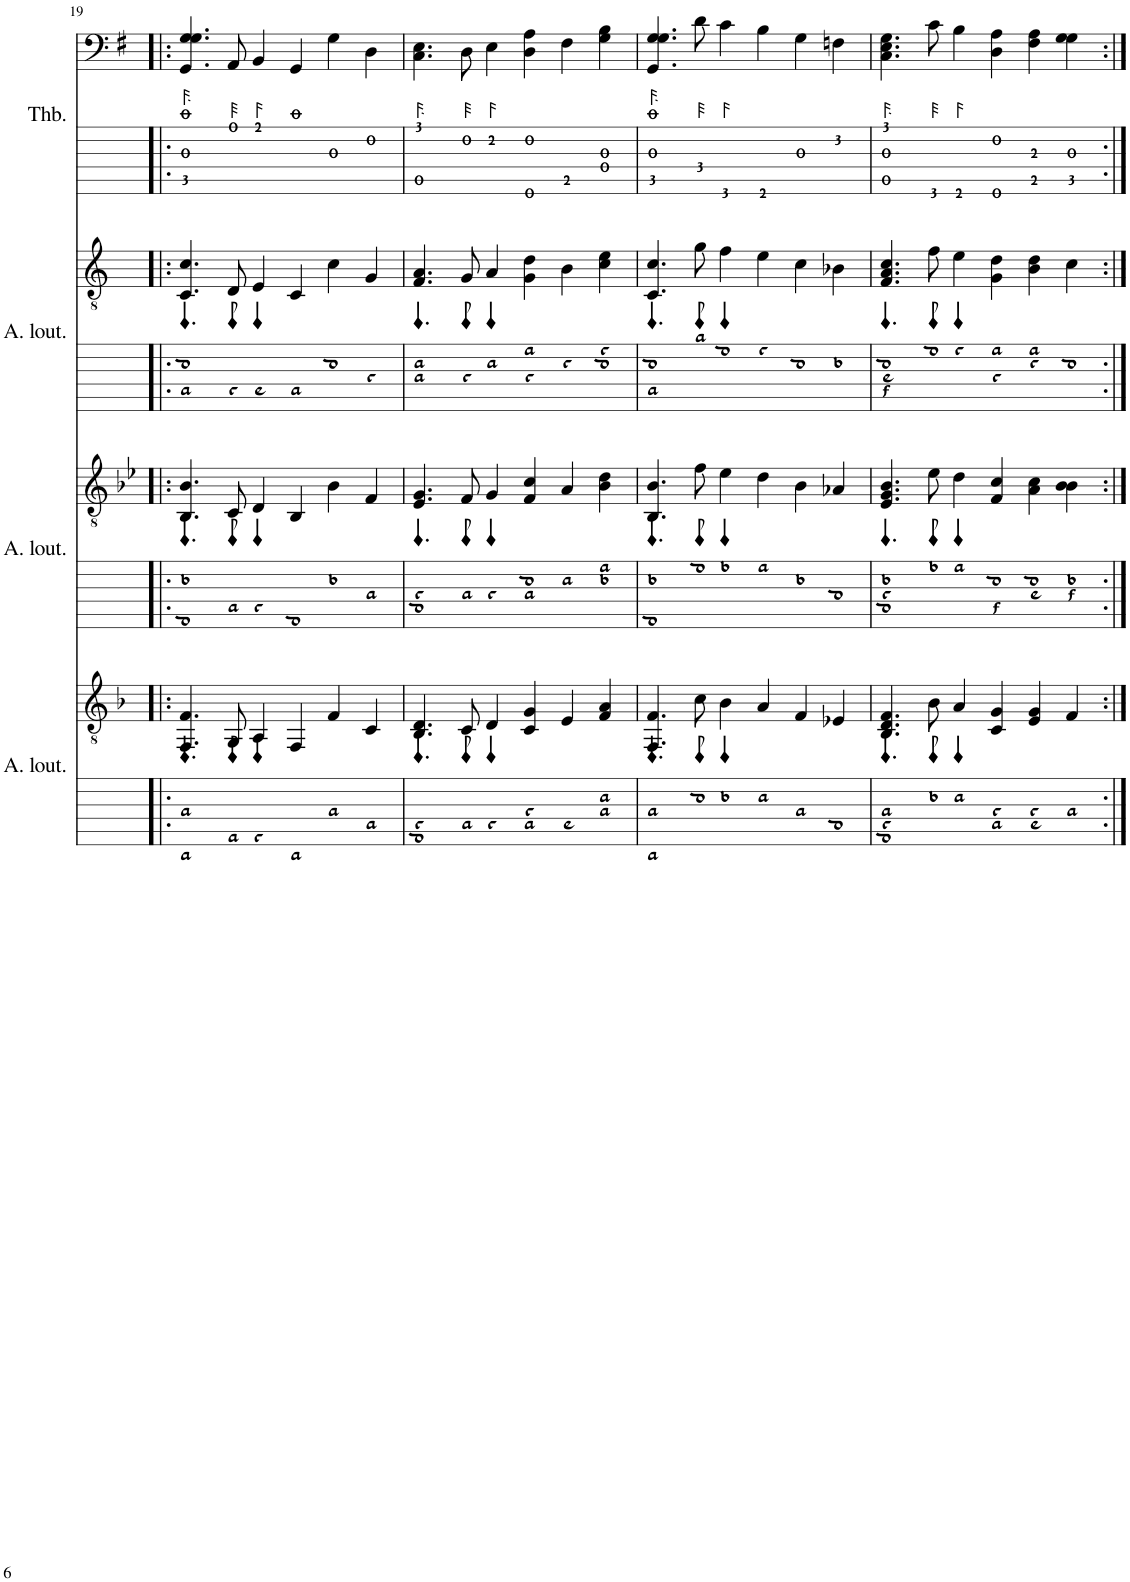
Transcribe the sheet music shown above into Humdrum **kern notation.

**kern	**kern	**kern	**kern	**kern	**kern	**kern	**kern
*part4	*part4	*part3	*part3	*part2	*part2	*part1	*part1
*staff8	*staff7	*staff6	*staff5	*staff4	*staff3	*staff2	*staff1
*I"Arciloutna	*	*I"Arciloutna	*	*I"Arciloutna	*	*I"Theorba	*
*I'A. lout.	*	*I'A. lout.	*	*I'A. lout.	*	*I'Thb.	*
!!LO:PB:g=z
*	*clefGv2	*	*clefGv2	*	*clefGv2	*	*clefF4
*k[f#]	*k[b-]	*k[f#]	*k[b-e-]	*k[]	*k[]	*k[f#]	*k[f#]
*M6/4	*M6/4	*M6/4	*M6/4	*M6/4	*M6/4	*M6/4	*M6/4
=19!|:	=19!|:	=19!|:	=19!|:	=19!|:	=19!|:	=19!|:	=19!|:
4.FF 4.F	4.FF/ 4.F/	4.BB- 4.B-	4.BB-/ 4.B-/	4.C 4.c	4.C/ 4.c/	4.GG 4.G 4.G	4.GG/ 4.G/ 4.G/
8GG	8GG/	8C	8C/	8D	8D/	8AA	8AA/
4AA	4AA/	4D	4D/	4E	4E/	4BB	4BB/
4FF	4FF/	4BB-	4BB-/	4C	4C/	4GG	4GG/
4F	4F/	4B-	4B-\	4c	4c\	4G	4G\
4C	4C/	4F	4F/	4G	4G/	4D	4D\
=20	=20	=20	=20	=20	=20	=20	=20
4.BB- 4.D	4.BB-/ 4.D/	4.E- 4.G	4.E-/ 4.G/	4.F 4.A	4.F/ 4.A/	4.C 4.E	4.C\ 4.E\
8C	8C/	8F	8F/	8G	8G/	8D	8D\
4D	4D/	4G	4G/	4A	4A/	4E	4E\
4C 4G	4C/ 4G/	4F 4c	4F/ 4c/	4G 4d	4G\ 4d\	4D 4A	4D\ 4A\
4E	4E/	4A	4A/	4B	4B\	4F#X	4F#\
4F 4A	4F/ 4A/	4B- 4d	4B-\ 4d\	4c 4e	4c\ 4e\	4G 4B	4G\ 4B\
=21	=21	=21	=21	=21	=21	=21	=21
4.FF 4.F	4.FF/ 4.F/	4.BB- 4.B-	4.BB-/ 4.B-/	4.C 4.c	4.C/ 4.c/	4.GG 4.G 4.G	4.GG/ 4.G/ 4.G/
8c	8c\	8f	8f\	8g	8g\	8d	8d\
4B-	4B-\	4e-	4e-\	4f	4f\	4c	4c\
4A	4A/	4d	4d\	4e	4e\	4B	4B\
4F	4F/	4B-	4B-\	4c	4c\	4G	4G\
4E-X	4E-X/	4A-X	4A-X/	4B-X	4B-X\	4F	4Fn\
=22	=22	=22	=22	=22	=22	=22	=22
4.BB- 4.D 4.F	4.BB-/ 4.D/ 4.F/	4.E- 4.G 4.B-	4.E-/ 4.G/ 4.B-/	4.F 4.A 4.c	4.F/ 4.A/ 4.c/	4.C 4.G 4.E	4.C\ 4.E\ 4.G\
8B-	8B-\	8e-	8e-\	8f	8f\	8c	8c\
4A	4A/	4d	4d\	4e	4e\	4B	4B\
4C 4G	4C/ 4G/	4F 4c	4F/ 4c/	4G 4d	4G\ 4d\	4D 4A	4D\ 4A\
4E 4G	4E/ 4G/	4A 4c	4A\ 4c\	4B 4d	4B\ 4d\	4A 4F#X	4F#\ 4A\
4F	4F/	4B- 4B-	4B-\ 4B-\	4c	4c\	4G 4G	4G\ 4G\
=:|!	=:|!	=:|!	=:|!	=:|!	=:|!	=:|!	=:|!
*-	*-	*-	*-	*-	*-	*-	*-
